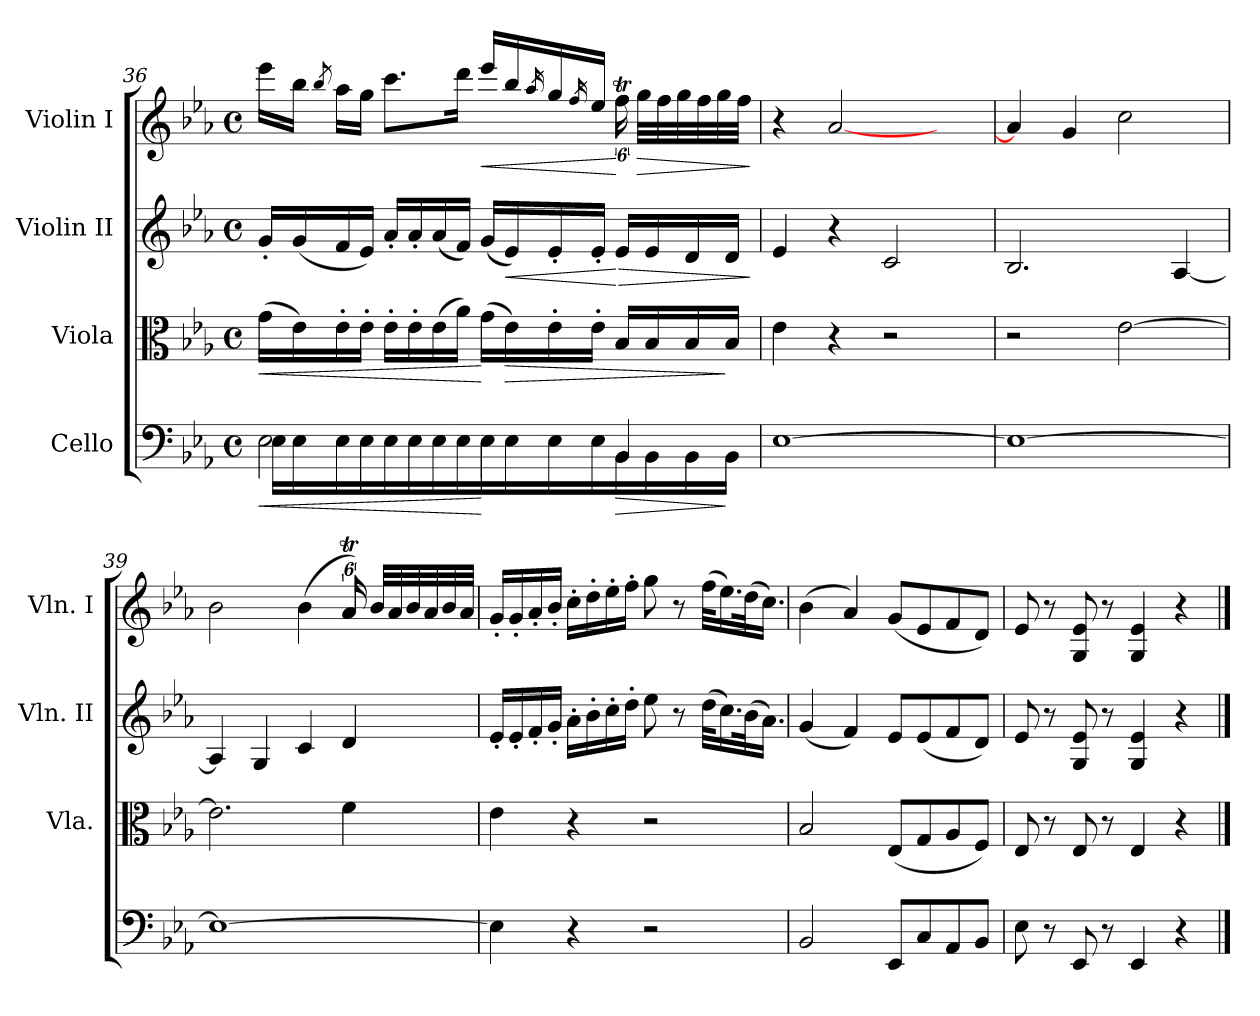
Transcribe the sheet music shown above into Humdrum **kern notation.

**kern	**dynam	**kern	**dynam	**kern	**dynam	**kern	**dynam
*part4	*part4	*part3	*part3	*part2	*part2	*part1	*part1
*staff4	*staff4	*staff3	*staff3	*staff2	*staff2	*staff1	*staff1
*I"Cello	*	*I"Viola	*	*I"Violin II	*	*I"Violin I	*
*	*	*I'Vla.	*	*I'Vln. II	*	*I'Vln. I	*
!!LO:LB:g=z
*clefF4	*	*clefC3	*	*clefG2	*	*clefG2	*
*k[b-e-a-]	*	*k[b-e-a-]	*	*k[b-e-a-]	*	*k[b-e-a-]	*
*E-:	*	*E-:	*	*E-:	*	*E-:	*
*M4/4	*	*M4/4	*	*M4/4	*	*M4/4	*
*met(c)	*	*met(c)	*	*met(c)	*	*met(c)	*
=36	=36	=36	=36	=36	=36	=36	=36
!	!LO:HP:b	!	!LO:HP:b	!	!	!	!
*^	*	*^	*	*	*	*^	*
2E-\	16E-\LL	<	(16g\LL	2ryy	<	16g'/LL	.	16eee-\LL	2ryy	.
.	16E-\	.	16e-\)	.	.	(<16g/	.	16bb-\JJ	.	.
.	.	.	.	.	.	.	.	8qbb-/	.	.
.	16E-\	.	16e-'\	.	.	16f/	.	16aa-\LL	.	.
.	16E-\	.	16e-'\JJ	.	.	16e-/JJ)	.	16gg\JJ	.	.
.	16E-\	.	16e-'\LL	.	.	16a-'/LL	.	8.ccc\L	.	.
.	16E-\	.	16e-'\	.	.	16a-'/	.	.	.	.
.	16E-\	.	(16e-\	.	.	(<16a-/	.	.	.	.
.	16E-\	.	16a-\JJ)	.	.	16f/JJ)	.	16ddd\Jk	.	.
!	!	!	!	!	!	!	!	!	!	!LO:HP:b
4E-\	16E-\	[	(16g\LL	4ryy	[	(16g/LL	.	16eee-\LL	4ryy	<
!	!	!	!	!	!LO:HP:b	!	!LO:HP:b	!	!	!
.	16E-\	.	16e-\)	.	>	16e-/)	<	16bb-\	.	.
.	.	.	.	.	.	.	.	16qaa-/	.	.
.	16E-\	.	16e-'\	.	.	16e-'/	.	16gg/	.	.
.	.	.	.	.	.	.	.	16qff/	.	.
.	16E-\	.	16e-'\JJ	.	.	16e-'/JJ	.	16ee-/JJ	.	.
!	!	!LO:HP:b	!	!	!	!	!LO:HP:n=1:b	!	!	!
4BB-/	16BB-/	>	4B-/	16B-/LL	.	16e-/LL	[ >	4ffT\	96%5ff\	[
!	!	!	!	!	!	!	!	!	!	!LO:HP:b
.	.	.	.	.	.	.	.	.	32gg\LLL	>
.	16BB-/	.	.	16B-/	.	16e-/	.	.	.	.
.	.	.	.	.	.	.	.	.	32ff\	.
.	.	.	.	.	.	.	.	.	32gg\	.
.	16BB-/	.	.	16B-/	.	16d/	.	.	.	.
.	.	.	.	.	.	.	.	.	32ff\	.
.	.	.	.	.	.	.	.	.	32gg\	.
.	16BB-/JJ	]	.	16B-/JJ	]	16d/JJ	.	.	.	.
.	.	.	.	.	.	.	.	.	32ff\JJJ	.
.	.	.	.	.	.	.	.	.	96ryy	]
*v	*v	*	*	*	*	*	*	*v	*v	*
*	*	*v	*v	*	*	*	*	*
.	.	.	.	.	]	.	.
=37	=37	=37	=37	=37	=37	=37	=37
[1E-	.	4e-\	.	4e-/	.	4r	.
.	.	4r	.	4r	.	[2a-/	.
.	.	2r	.	2c/	.	.	.
.	.	.	.	.	.	4ryy	.
=38	=38	=38	=38	=38	=38	=38	=38
1E-_	.	2r	.	2.B-/	.	4a-/]	.
.	.	.	.	.	.	4g/	.
.	.	[2e-\	.	.	.	2cc\	.
.	.	.	.	[4A-/	.	.	.
=39	=39	=39	=39	=39	=39	=39	=39
*	*	*	*	*	*	*^	*
1E-_	.	2.e-\]	.	4A-/]	.	2b-\	2ryy	.
.	.	.	.	4G/	.	.	.	.
.	.	.	.	4c/	.	(>4b-\	4ryy	.
.	.	4f\	.	4d/	.	4a-T/)	96%5a-/	.
.	.	.	.	.	.	.	32b-\LLL	.
.	.	.	.	.	.	.	32a-/	.
.	.	.	.	.	.	.	32b-\	.
.	.	.	.	.	.	.	32a-/	.
.	.	.	.	.	.	.	32b-\	.
.	.	.	.	.	.	.	32a-/JJJ	.
.	.	.	.	.	.	.	96ryy	.
*	*	*	*	*	*	*v	*v	*
=40	=40	=40	=40	=40	=40	=40	=40
4E-\]	.	4e-\	.	16e-'/LL	.	16g'/LL	.
.	.	.	.	16e-'/	.	16g'/	.
.	.	.	.	16f'/	.	16a-'/	.
.	.	.	.	16g'/JJ	.	16b-'/JJ	.
4r	.	4r	.	16a-'\LL	.	16cc'\LL	.
.	.	.	.	16b-'\	.	16dd'\	.
.	.	.	.	16cc'\	.	16ee-'\	.
.	.	.	.	16dd'\JJ	.	16ff'\JJ	.
2r	.	2r	.	8ee-\	.	8gg\	.
.	.	.	.	8r	.	8r	.
.	.	.	.	(32dd\KLL	.	(32ff\KLL	.
.	.	.	.	16.cc\)	.	16.ee-\)	.
.	.	.	.	(>32b-\k	.	(>32dd\k	.
.	.	.	.	16.a-\JJ)	.	16.cc\JJ)	.
!!LO:LB:g=z
=41	=41	=41	=41	=41	=41	=41	=41
2BB-/	.	2B-/	.	(<4g/	.	(>4b-\	.
.	.	.	.	4f/)	.	4a-/)	.
8EE-/L	.	(8E-/L	.	8e-/L	.	(<8g/L	.
8C/	.	8G/	.	(<8e-/	.	8e-/	.
8AA-/	.	8A-/	.	8f/	.	8f/	.
8BB-/J	.	8F/J)	.	8d/J)	.	8d/J)	.
=42	=42	=42	=42	=42	=42	=42	=42
8E-\	.	8E-/	.	8e-/	.	8e-/	.
8r	.	8r	.	8r	.	8r	.
8EE-/	.	8E-/	.	8G/ 8e-/	.	8G/ 8e-/	.
8r	.	8r	.	8r	.	8r	.
4EE-/	.	4E-/	.	4G/ 4e-/	.	4G/ 4e-/	.
4r	.	4r	.	4r	.	4r	.
==	==	==	==	==	==	==	==
*-	*-	*-	*-	*-	*-	*-	*-
